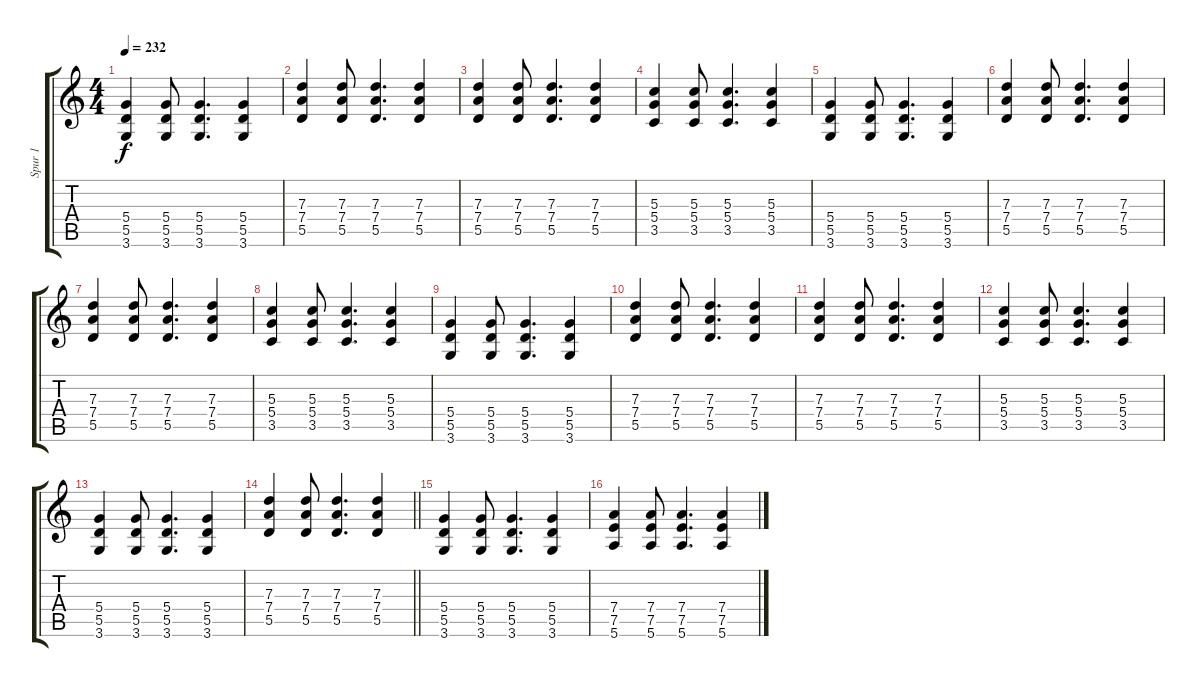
\track ("Spur 1" "Spur 1") {instrument distortionguitar}
\staff {score tabs}
\tuning (E4 B3 G3 D3 A2 E2) {hide}
\ts (4 4)
\tempo 232
\clef g2
\ks c
(5.4 5.5 3.6).4{dy f} (5.4 5.5 3.6).8 (5.4 5.5 3.6).4{d} (5.4 5.5 3.6).4 |
(7.3 7.4 5.5).4 (7.3 7.4 5.5).8 (7.3 7.4 5.5).4{d} (7.3 7.4 5.5).4 |
(7.3 7.4 5.5).4 (7.3 7.4 5.5).8 (7.3 7.4 5.5).4{d} (7.3 7.4 5.5).4 |
(5.3 5.4 3.5).4 (5.3 5.4 3.5).8 (5.3 5.4 3.5).4{d} (5.3 5.4 3.5).4 |
(5.4 5.5 3.6).4 (5.4 5.5 3.6).8 (5.4 5.5 3.6).4{d} (5.4 5.5 3.6).4 |
(7.3 7.4 5.5).4 (7.3 7.4 5.5).8 (7.3 7.4 5.5).4{d} (7.3 7.4 5.5).4 |
(7.3 7.4 5.5).4 (7.3 7.4 5.5).8 (7.3 7.4 5.5).4{d} (7.3 7.4 5.5).4 |
(5.3 5.4 3.5).4 (5.3 5.4 3.5).8 (5.3 5.4 3.5).4{d} (5.3 5.4 3.5).4 |
(5.4 5.5 3.6).4 (5.4 5.5 3.6).8 (5.4 5.5 3.6).4{d} (5.4 5.5 3.6).4 |
(7.3 7.4 5.5).4 (7.3 7.4 5.5).8 (7.3 7.4 5.5).4{d} (7.3 7.4 5.5).4 |
(7.3 7.4 5.5).4 (7.3 7.4 5.5).8 (7.3 7.4 5.5).4{d} (7.3 7.4 5.5).4 |
(5.3 5.4 3.5).4 (5.3 5.4 3.5).8 (5.3 5.4 3.5).4{d} (5.3 5.4 3.5).4 |
(5.4 5.5 3.6).4 (5.4 5.5 3.6).8 (5.4 5.5 3.6).4{d} (5.4 5.5 3.6).4 |
\barLineRight lightlight
(7.3 7.4 5.5).4 (7.3 7.4 5.5).8 (7.3 7.4 5.5).4{d} (7.3 7.4 5.5).4 |
(5.4 5.5 3.6).4 (5.4 5.5 3.6).8 (5.4 5.5 3.6).4{d} (5.4 5.5 3.6).4 |
(7.4 7.5 5.6).4 (7.4 7.5 5.6).8 (7.4 7.5 5.6).4{d} (7.4 7.5 5.6).4
